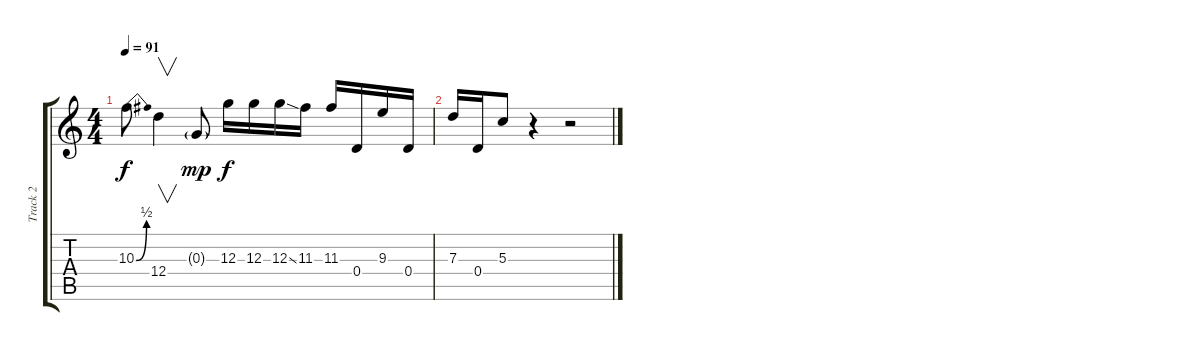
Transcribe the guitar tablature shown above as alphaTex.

\track ("Track 2" "Track 2") {instrument distortionguitar}
\staff {score tabs}
\tuning (E4 B3 G3 D3 A2 D2) {hide}
\ts (4 4)
\tempo 91
\clef g2
\ks c
10.3{be (bend 0 0 60 2)}.8{dy f} 12.4.4{v} 0.3{g}.8{dy mp} 12.3.16{dy f} 12.3.16 12.3{ss}.16 11.3.16 11.3.16 0.4.16 9.3.16 0.4.16 |
7.3.16 0.4.16 5.3.8 r.4 r.2
